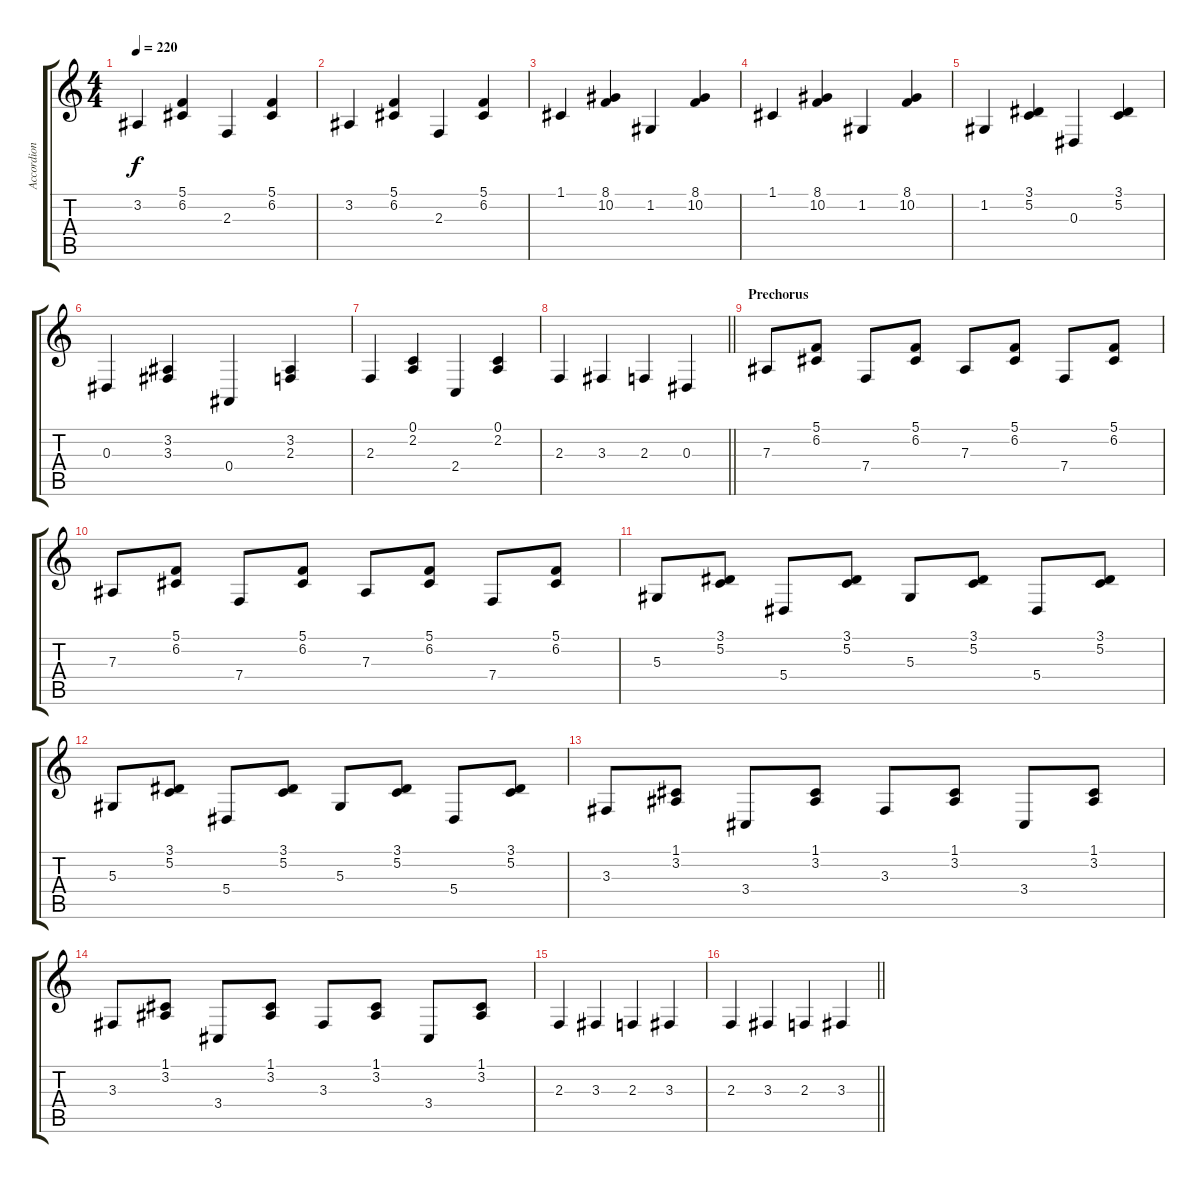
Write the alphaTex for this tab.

\track ("Accordion LH" "Accordion ") {instrument accordion}
\staff {score tabs}
\tuning (C4 G3 Eb3 Bb2 F2 C2) {hide}
\ts (4 4)
\tempo 220
\clef g2
\ks c
3.2.4{dy f} (5.1 6.2).4 2.3.4 (5.1 6.2).4 |
3.2.4 (5.1 6.2).4 2.3.4 (5.1 6.2).4 |
1.1.4 (8.1 10.2).4 1.2.4 (8.1 10.2).4 |
1.1.4 (8.1 10.2).4 1.2.4 (8.1 10.2).4 |
1.2.4 (3.1 5.2).4 0.3.4 (3.1 5.2).4 |
0.3.4 (3.2 3.3).4 0.4.4 (3.2 2.3).4 |
2.3.4 (0.1 2.2).4 2.4.4 (0.1 2.2).4 |
\barLineRight lightlight
2.3.4 3.3.4 2.3.4 0.3.4 |
\section ("" "Prechorus")
7.3.8 (5.1 6.2).8 7.4.8 (5.1 6.2).8 7.3.8 (5.1 6.2).8 7.4.8 (5.1 6.2).8 |
7.3.8 (5.1 6.2).8 7.4.8 (5.1 6.2).8 7.3.8 (5.1 6.2).8 7.4.8 (5.1 6.2).8 |
5.3.8 (3.1 5.2).8 5.4.8 (3.1 5.2).8 5.3.8 (3.1 5.2).8 5.4.8 (3.1 5.2).8 |
5.3.8 (3.1 5.2).8 5.4.8 (3.1 5.2).8 5.3.8 (3.1 5.2).8 5.4.8 (3.1 5.2).8 |
3.3.8 (1.1 3.2).8 3.4.8 (1.1 3.2).8 3.3.8 (1.1 3.2).8 3.4.8 (1.1 3.2).8 |
3.3.8 (1.1 3.2).8 3.4.8 (1.1 3.2).8 3.3.8 (1.1 3.2).8 3.4.8 (1.1 3.2).8 |
2.3.4 3.3.4 2.3.4 3.3.4 |
\barLineRight lightlight
2.3.4 3.3.4 2.3.4 3.3.4
